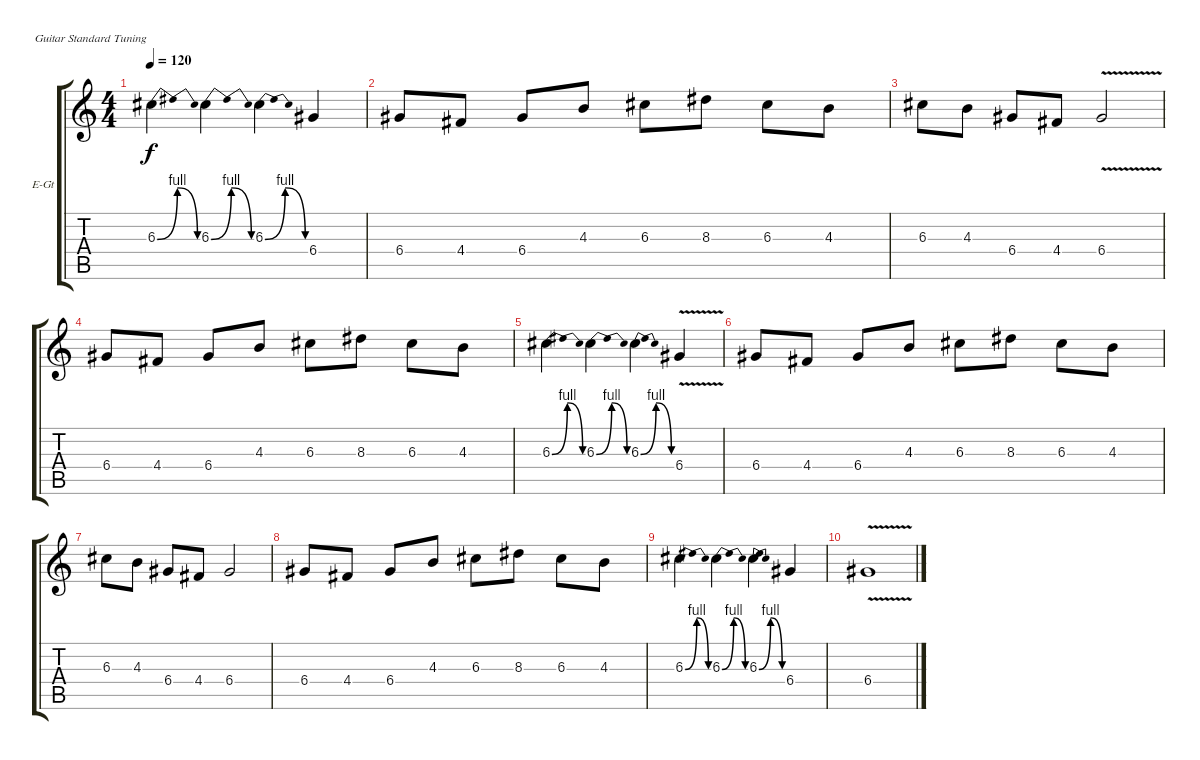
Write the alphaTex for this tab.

\bracketExtendMode groupsimilarinstruments
\firstSystemTrackNameOrientation horizontal
\otherSystemsTrackNameOrientation horizontal
\track ("Äîðîæêà 4" "E-Gt") {instrument electricguitarjazz}
\staff {score tabs}
\tuning (E4 B3 G3 D3 A2 E2)
\ts (4 4)
\tempo 120
\clef g2
\ks c
6.3{be (bendrelease 0 0 30 4 30 4 60 0)}.4{dy f} 6.3{be (bendrelease 0 0 30 4 30 4 60 0)}.4 6.3{be (bendrelease 0 0 30 4 30 4 60 0)}.4 6.4.4 |
6.4.8 4.4.8 6.4.8 4.3.8 6.3.8 8.3.8 6.3.8 4.3.8 |
6.3.8 4.3.8 6.4.8 4.4.8 6.4{v}.2 |
6.4.8 4.4.8 6.4.8 4.3.8 6.3.8 8.3.8 6.3.8 4.3.8 |
6.3{be (bendrelease 0 0 30 4 30 4 60 0)}.4 6.3{be (bendrelease 0 0 30 4 30 4 60 0)}.4 6.3{be (bendrelease 0 0 30 4 30 4 60 0)}.4 6.4{v}.4 |
6.4.8 4.4.8 6.4.8 4.3.8 6.3.8 8.3.8 6.3.8 4.3.8 |
6.3.8 4.3.8 6.4.8 4.4.8 6.4.2 |
6.4.8 4.4.8 6.4.8 4.3.8 6.3.8 8.3.8 6.3.8 4.3.8 |
6.3{be (bendrelease 0 0 30 4 30 4 60 0)}.4 6.3{be (bendrelease 0 0 30 4 30 4 60 0)}.4 6.3{be (bendrelease 0 0 30 4 30 4 60 0)}.4 6.4.4 |
6.4{v}.1
